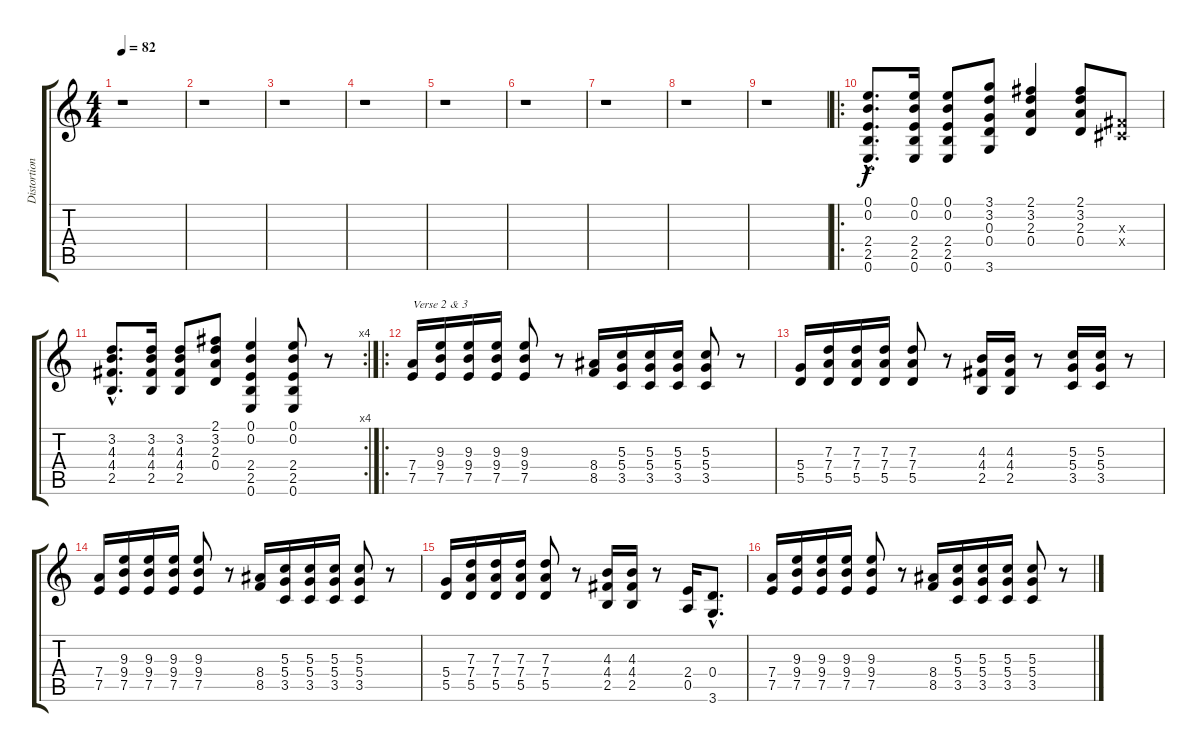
\track ("Distortion (Rhythm)" "Distortion") {instrument distortionguitar}
\staff {score tabs}
\tuning (E4 B3 G3 D3 A2 E2) {hide}
\ts (4 4)
\tempo 82
\clef g2
\ks c
r.1{dy f} |
r.1 |
r.1 |
r.1 |
r.1 |
r.1 |
r.1 |
r.1 |
r.1 |
\ro
(0.1{hac} 0.2{hac} 2.4{hac} 2.5{hac} 0.6{hac}).8{d} (0.1 0.2 2.4 2.5 0.6).16 (0.1 0.2 2.4 2.5 0.6).8 (3.1 3.2 0.3 0.4 3.6).8 (2.1 3.2 2.3 0.4).4 (2.1 3.2 2.3 0.4).8 (-1.3{x} -1.4{x}).8 |
\rc 4
(3.2{hac} 4.3{hac} 4.4{hac} 2.5{hac}).8{d} (3.2 4.3 4.4 2.5).16 (3.2 4.3 4.4 2.5).8 (2.1 3.2 2.3 0.4).8 (0.1 0.2 2.4 2.5 0.6).4 (0.1 0.2 2.4 2.5 0.6).8 r.8 |
\ro
(7.4 7.5).16{txt "Verse 2 & 3"} (9.3 9.4 7.5).16 (9.3 9.4 7.5).16 (9.3 9.4 7.5).16 (9.3 9.4 7.5).8 r.8 (8.4 8.5).16 (5.3 5.4 3.5).16 (5.3 5.4 3.5).16 (5.3 5.4 3.5).16 (5.3 5.4 3.5).8 r.8 |
(5.4 5.5).16 (7.3 7.4 5.5).16 (7.3 7.4 5.5).16 (7.3 7.4 5.5).16 (7.3 7.4 5.5).8 r.8 (4.3 4.4 2.5).16 (4.3 4.4 2.5).16 r.8 (5.3 5.4 3.5).16 (5.3 5.4 3.5).16 r.8 |
(7.4 7.5).16 (9.3 9.4 7.5).16 (9.3 9.4 7.5).16 (9.3 9.4 7.5).16 (9.3 9.4 7.5).8 r.8 (8.4 8.5).16 (5.3 5.4 3.5).16 (5.3 5.4 3.5).16 (5.3 5.4 3.5).16 (5.3 5.4 3.5).8 r.8 |
(5.4 5.5).16 (7.3 7.4 5.5).16 (7.3 7.4 5.5).16 (7.3 7.4 5.5).16 (7.3 7.4 5.5).8 r.8 (4.3 4.4 2.5).16 (4.3 4.4 2.5).16 r.8 (2.4 0.5).16 (0.4{hac} 3.6{hac}).8{d} |
(7.4 7.5).16 (9.3 9.4 7.5).16 (9.3 9.4 7.5).16 (9.3 9.4 7.5).16 (9.3 9.4 7.5).8 r.8 (8.4 8.5).16 (5.3 5.4 3.5).16 (5.3 5.4 3.5).16 (5.3 5.4 3.5).16 (5.3 5.4 3.5).8 r.8
